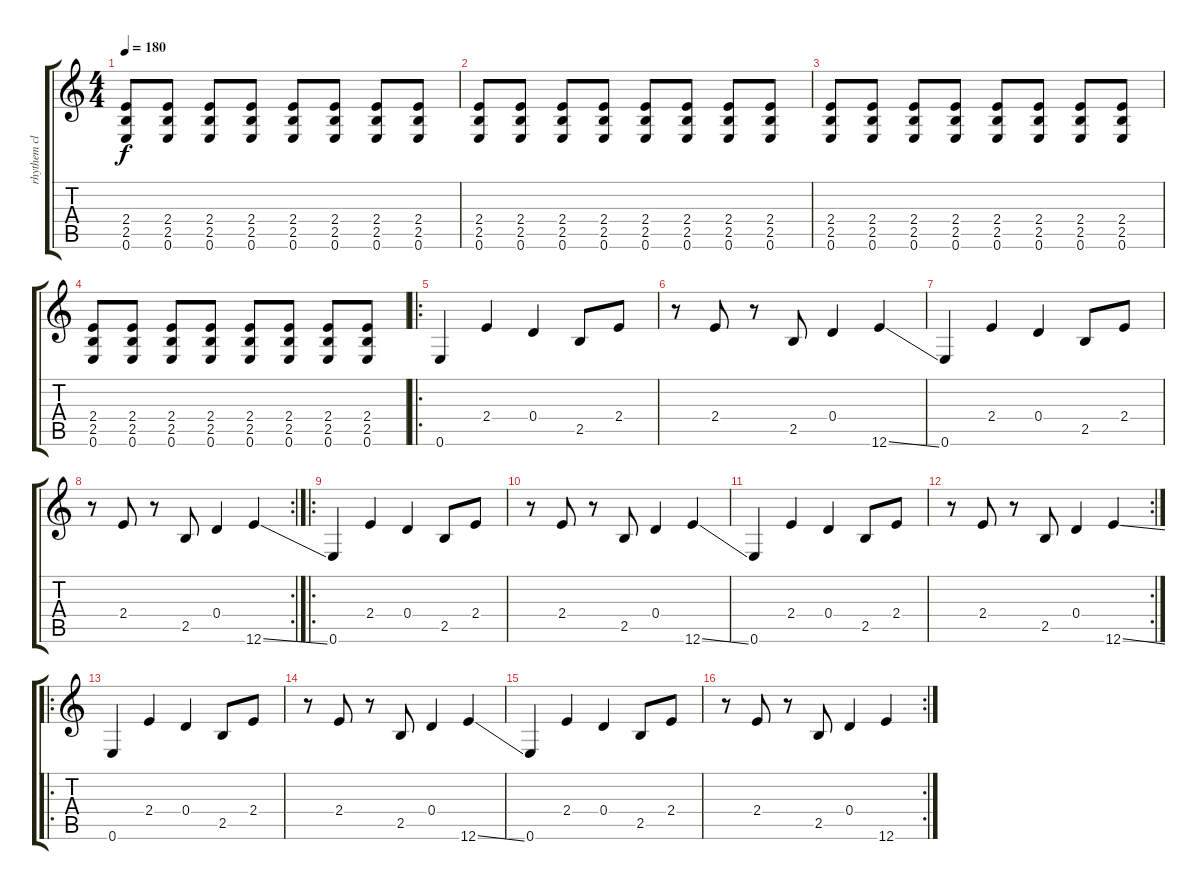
\track ("rhythem clean" "rhythem cl") {instrument acousticguitarsteel}
\staff {score tabs}
\tuning (E4 B3 G3 D3 A2 E2) {hide}
\ts (4 4)
\tempo 180
\clef g2
\ks c
(2.4 2.5 0.6).8{dy f} (2.4 2.5 0.6).8 (2.4 2.5 0.6).8 (2.4 2.5 0.6).8 (2.4 2.5 0.6).8 (2.4 2.5 0.6).8 (2.4 2.5 0.6).8 (2.4 2.5 0.6).8 |
(2.4 2.5 0.6).8 (2.4 2.5 0.6).8 (2.4 2.5 0.6).8 (2.4 2.5 0.6).8 (2.4 2.5 0.6).8 (2.4 2.5 0.6).8 (2.4 2.5 0.6).8 (2.4 2.5 0.6).8 |
(2.4 2.5 0.6).8 (2.4 2.5 0.6).8 (2.4 2.5 0.6).8 (2.4 2.5 0.6).8 (2.4 2.5 0.6).8 (2.4 2.5 0.6).8 (2.4 2.5 0.6).8 (2.4 2.5 0.6).8 |
(2.4 2.5 0.6).8 (2.4 2.5 0.6).8 (2.4 2.5 0.6).8 (2.4 2.5 0.6).8 (2.4 2.5 0.6).8 (2.4 2.5 0.6).8 (2.4 2.5 0.6).8 (2.4 2.5 0.6).8 |
\ro
0.6.4 2.4.4 0.4.4 2.5.8 2.4.8 |
r.8 2.4.8 r.8 2.5.8 0.4.4 12.6{ss}.4 |
0.6.4 2.4.4 0.4.4 2.5.8 2.4.8 |
\rc 2
r.8 2.4.8 r.8 2.5.8 0.4.4 12.6{ss}.4 |
\ro
0.6.4 2.4.4 0.4.4 2.5.8 2.4.8 |
r.8 2.4.8 r.8 2.5.8 0.4.4 12.6{ss}.4 |
0.6.4 2.4.4 0.4.4 2.5.8 2.4.8 |
\rc 2
r.8 2.4.8 r.8 2.5.8 0.4.4 12.6{ss}.4 |
\ro
0.6.4 2.4.4 0.4.4 2.5.8 2.4.8 |
r.8 2.4.8 r.8 2.5.8 0.4.4 12.6{ss}.4 |
0.6.4 2.4.4 0.4.4 2.5.8 2.4.8 |
\rc 2
r.8 2.4.8 r.8 2.5.8 0.4.4 12.6{ss}.4
